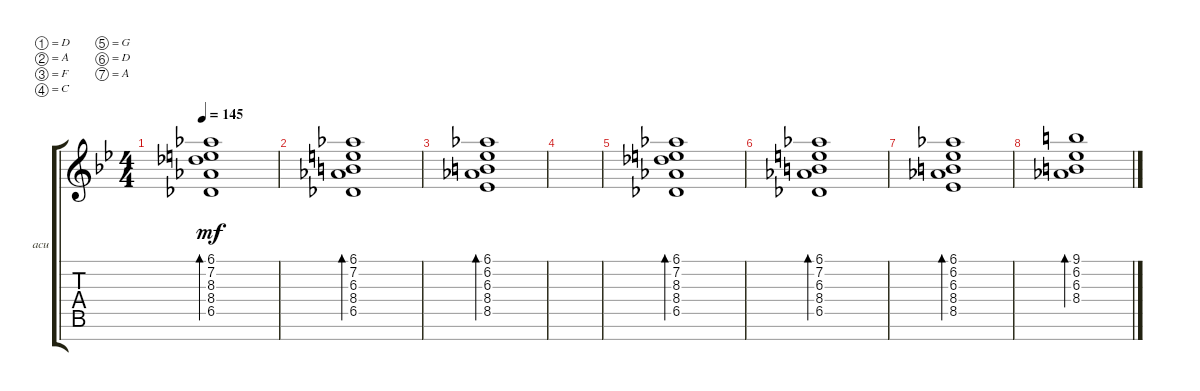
\bracketExtendMode groupsimilarinstruments
\firstSystemTrackNameOrientation horizontal
\otherSystemsTrackNameOrientation horizontal
\track ("acustic" "acu") {defaultSystemsLayout 4 solo instrument overdrivenguitar}
\staff {score tabs}
\tuning (D4 A3 F3 C3 G2 D2 A1)
\ts (4 4)
\beaming (8 2 2 2 2)
\tempo 145
\clef g2
\scale
1.15127
\ks bb
(8.3{acc b} 7.2{acc #} 6.1{acc b} 8.4{acc b} 6.5{acc b}).1{bd 240 dy mf instrument overdrivenguitar beam Down} |
\scale
0.949576 (6.3{acc #} 7.2{acc #} 6.1{acc b} 8.4{acc b} 6.5{acc b}).1{bd 240 beam Down} |
\scale
0.949576 (6.3{acc #} 6.2{acc forcenatural} 6.1{acc b} 8.4{acc b} 8.5{acc forcenatural}).1{bd 240 beam Down} |
\scale
0.949576 |
\scale
1.0957 (8.3{acc b} 7.2{acc #} 6.1{acc b} 8.4{acc b} 6.5{acc b}).1{bd 240 beam Down} |
\scale
0.9681 (6.3{acc #} 7.2{acc #} 6.1{acc b} 8.4{acc b} 6.5{acc b}).1{bd 240 beam Down} |
\scale
0.9681 (6.3{acc #} 6.2{acc forcenatural} 6.1{acc b} 8.4{acc b} 8.5{acc forcenatural}).1{bd 240 beam Down} |
\scale
0.9681 (6.3{acc #} 6.2{acc forcenatural} 8.4{acc b} 9.1{acc #}).1{bd 240 beam Down} |
\scale
1.0957 |
\scale
0.9681 |
\scale
0.9681 |
\scale
0.9681 |
\scale
1.0957 |
\scale
0.9681 |
\scale
0.9681 |
\scale
0.9681
